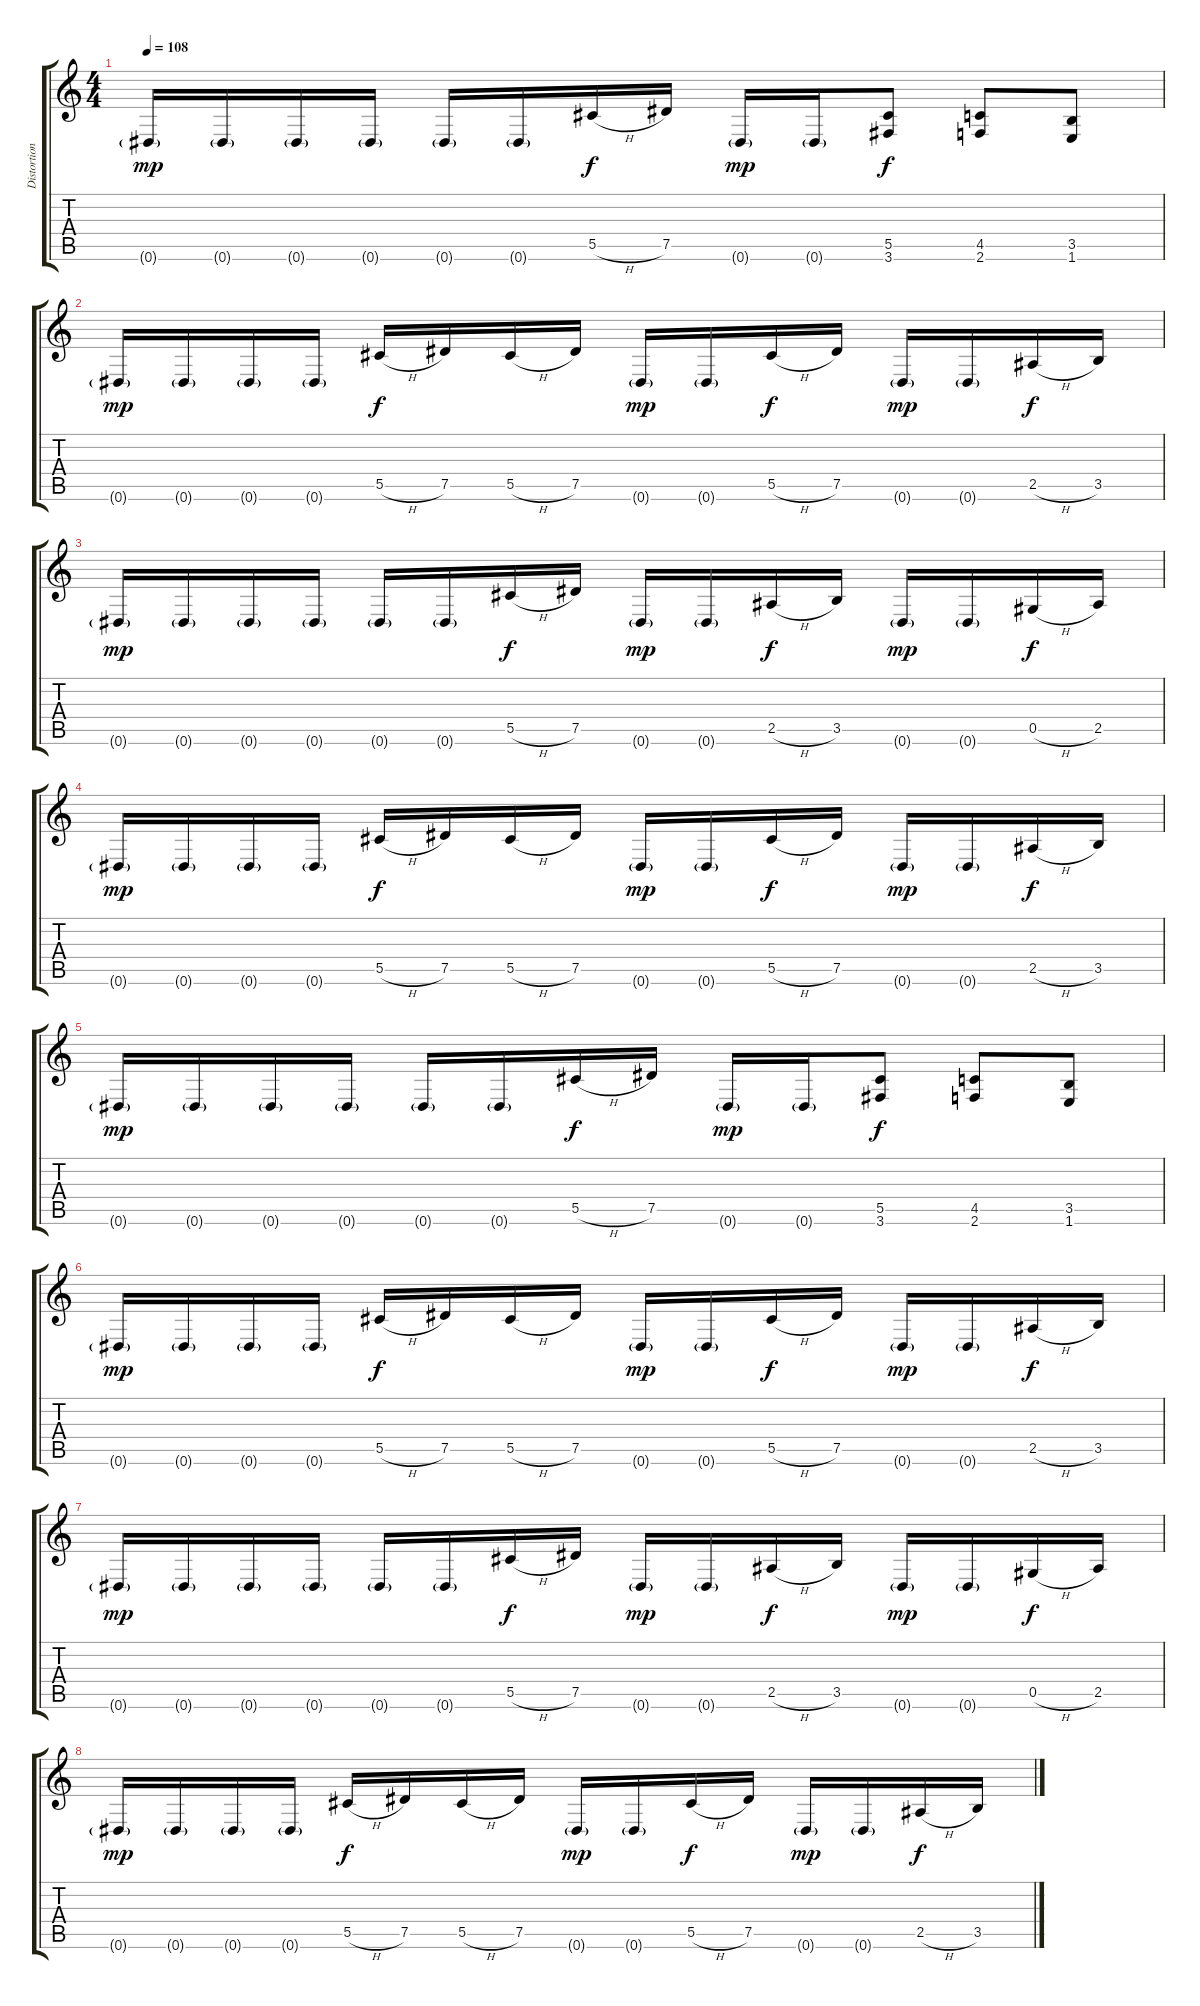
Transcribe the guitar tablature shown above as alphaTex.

\track ("Distortion Guitar" "Distortion") {instrument distortionguitar}
\staff {score tabs}
\tuning (Eb4 Bb3 Gb3 Db3 Ab2 Eb2) {hide}
\ts (4 4)
\tempo 108
\clef g2
\ks c
0.6{g}.16{dy mp} 0.6{g}.16 0.6{g}.16 0.6{g}.16 0.6{g}.16 0.6{g}.16 5.5{h}.16{dy f} 7.5.16 0.6{g}.16{dy mp} 0.6{g}.16 (5.5 3.6).8{dy f} (4.5 2.6).8 (3.5 1.6).8 |
0.6{g}.16{dy mp} 0.6{g}.16 0.6{g}.16 0.6{g}.16 5.5{h}.16{dy f} 7.5.16 5.5{h}.16 7.5.16 0.6{g}.16{dy mp} 0.6{g}.16 5.5{h}.16{dy f} 7.5.16 0.6{g}.16{dy mp} 0.6{g}.16 2.5{h}.16{dy f} 3.5.16 |
0.6{g}.16{dy mp} 0.6{g}.16 0.6{g}.16 0.6{g}.16 0.6{g}.16 0.6{g}.16 5.5{h}.16{dy f} 7.5.16 0.6{g}.16{dy mp} 0.6{g}.16 2.5{h}.16{dy f} 3.5.16 0.6{g}.16{dy mp} 0.6{g}.16 0.5{h}.16{dy f} 2.5.16 |
0.6{g}.16{dy mp} 0.6{g}.16 0.6{g}.16 0.6{g}.16 5.5{h}.16{dy f} 7.5.16 5.5{h}.16 7.5.16 0.6{g}.16{dy mp} 0.6{g}.16 5.5{h}.16{dy f} 7.5.16 0.6{g}.16{dy mp} 0.6{g}.16 2.5{h}.16{dy f} 3.5.16 |
0.6{g}.16{dy mp} 0.6{g}.16 0.6{g}.16 0.6{g}.16 0.6{g}.16 0.6{g}.16 5.5{h}.16{dy f} 7.5.16 0.6{g}.16{dy mp} 0.6{g}.16 (5.5 3.6).8{dy f} (4.5 2.6).8 (3.5 1.6).8 |
0.6{g}.16{dy mp} 0.6{g}.16 0.6{g}.16 0.6{g}.16 5.5{h}.16{dy f} 7.5.16 5.5{h}.16 7.5.16 0.6{g}.16{dy mp} 0.6{g}.16 5.5{h}.16{dy f} 7.5.16 0.6{g}.16{dy mp} 0.6{g}.16 2.5{h}.16{dy f} 3.5.16 |
0.6{g}.16{dy mp} 0.6{g}.16 0.6{g}.16 0.6{g}.16 0.6{g}.16 0.6{g}.16 5.5{h}.16{dy f} 7.5.16 0.6{g}.16{dy mp} 0.6{g}.16 2.5{h}.16{dy f} 3.5.16 0.6{g}.16{dy mp} 0.6{g}.16 0.5{h}.16{dy f} 2.5.16 |
0.6{g}.16{dy mp} 0.6{g}.16 0.6{g}.16 0.6{g}.16 5.5{h}.16{dy f} 7.5.16 5.5{h}.16 7.5.16 0.6{g}.16{dy mp} 0.6{g}.16 5.5{h}.16{dy f} 7.5.16 0.6{g}.16{dy mp} 0.6{g}.16 2.5{h}.16{dy f} 3.5.16
